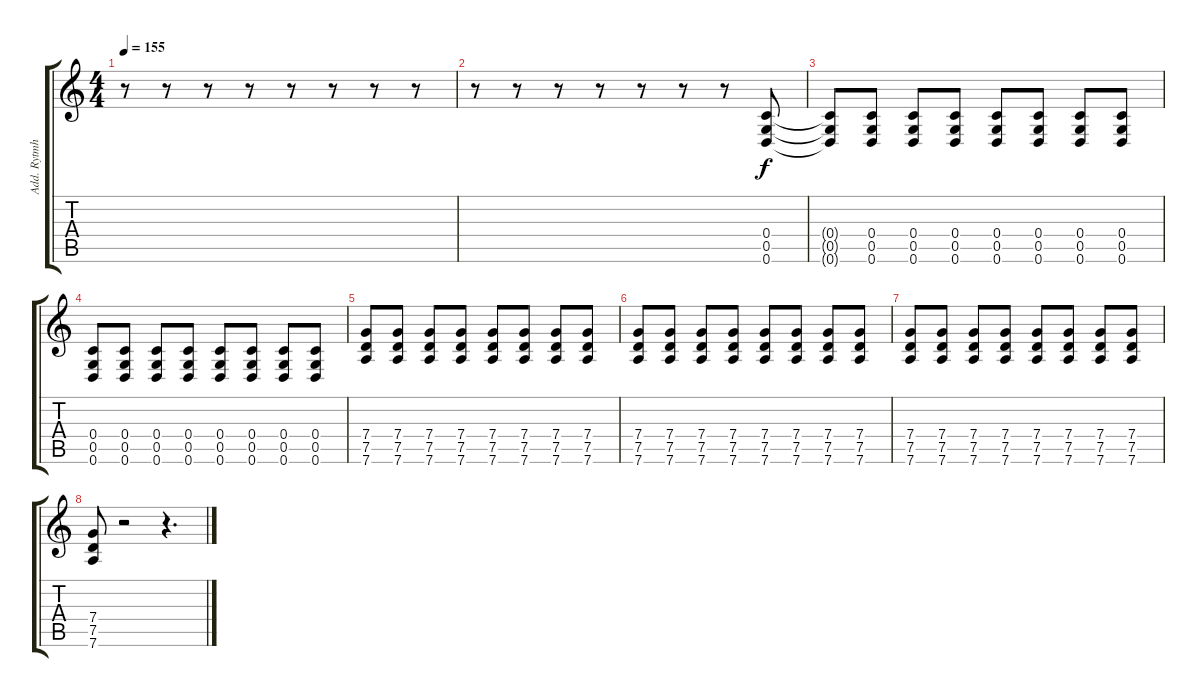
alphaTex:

\track ("Add. Rytmh" "Add. Rytmh") {instrument distortionguitar}
\staff {score tabs}
\tuning (D4 A3 F3 C3 G2 D2) {hide}
\ts (4 4)
\tempo 155
\clef g2
\ks c
r.8{dy f} r.8 r.8 r.8 r.8 r.8 r.8 r.8 |
r.8 r.8 r.8 r.8 r.8 r.8 r.8 (0.4 0.5 0.6).8 |
(0.4{t} 0.5{t} 0.6{t}).8 (0.4 0.5 0.6).8 (0.4 0.5 0.6).8 (0.4 0.5 0.6).8 (0.4 0.5 0.6).8 (0.4 0.5 0.6).8 (0.4 0.5 0.6).8 (0.4 0.5 0.6).8 |
(0.4 0.5 0.6).8 (0.4 0.5 0.6).8 (0.4 0.5 0.6).8 (0.4 0.5 0.6).8 (0.4 0.5 0.6).8 (0.4 0.5 0.6).8 (0.4 0.5 0.6).8 (0.4 0.5 0.6).8 |
(7.4 7.5 7.6).8 (7.4 7.5 7.6).8 (7.4 7.5 7.6).8 (7.4 7.5 7.6).8 (7.4 7.5 7.6).8 (7.4 7.5 7.6).8 (7.4 7.5 7.6).8 (7.4 7.5 7.6).8 |
(7.4 7.5 7.6).8 (7.4 7.5 7.6).8 (7.4 7.5 7.6).8 (7.4 7.5 7.6).8 (7.4 7.5 7.6).8 (7.4 7.5 7.6).8 (7.4 7.5 7.6).8 (7.4 7.5 7.6).8 |
(7.4 7.5 7.6).8 (7.4 7.5 7.6).8 (7.4 7.5 7.6).8 (7.4 7.5 7.6).8 (7.4 7.5 7.6).8 (7.4 7.5 7.6).8 (7.4 7.5 7.6).8 (7.4 7.5 7.6).8 |
(7.4 7.5 7.6).8 r.2 r.4{d}
